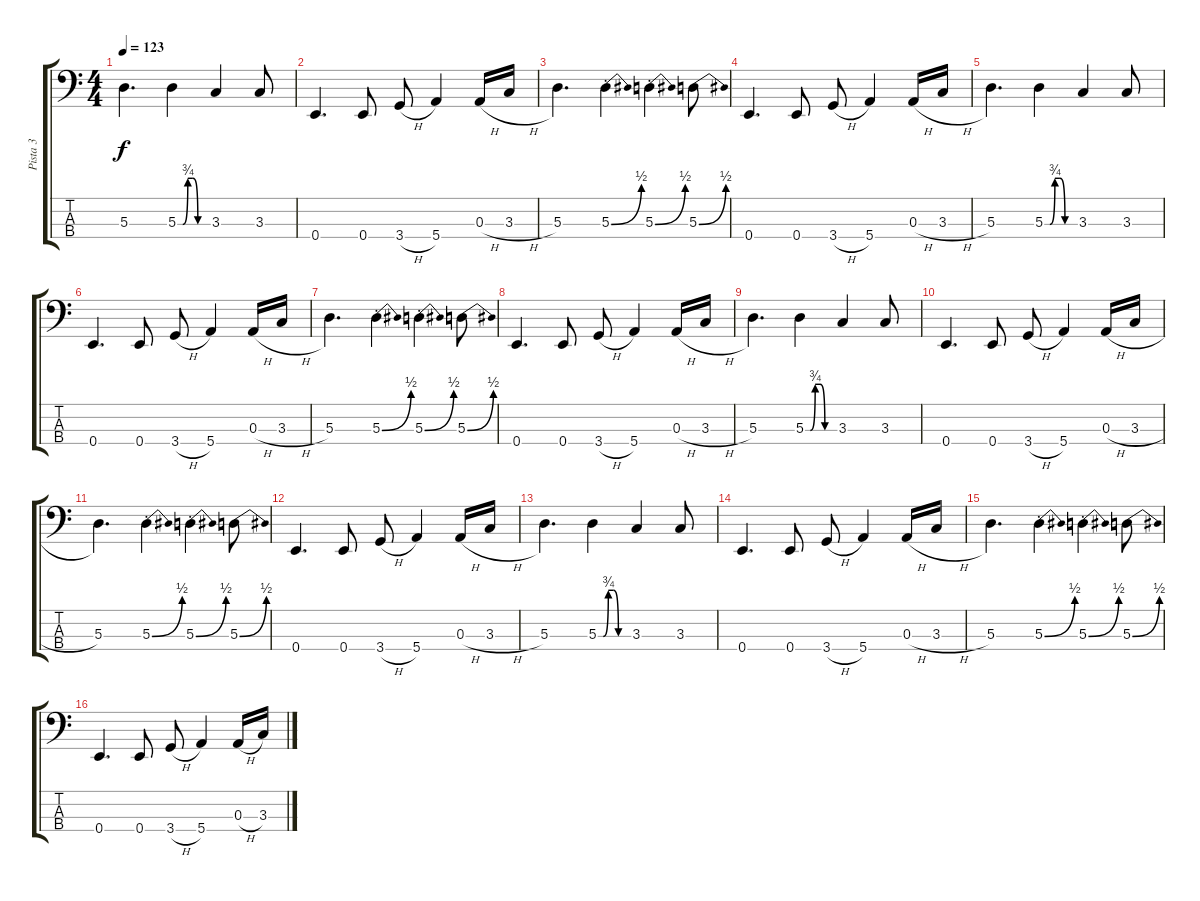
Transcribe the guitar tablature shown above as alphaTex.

\track ("Pista 3" "Pista 3") {instrument electricbassfinger}
\staff {score tabs}
\tuning (G2 D2 A1 E1) {hide}
\ts (4 4)
\tempo 123
\clef f4
\ks c
5.3.4{d dy f} 5.3{be (custom 0 0 10 0 20 3 30 3 40 0 60 0)}.4 3.3.4 3.3.8 |
0.4.4{d} 0.4.8 3.4{h}.8 5.4.4 0.3{h}.16 3.3{h}.16 |
5.3.4{d} 5.3{be (bend 0 0 60 2) st}.4 5.3{be (bend 0 0 60 2) st}.4 5.3{be (bend 0 0 60 2)}.8 |
0.4.4{d} 0.4.8 3.4{h}.8 5.4.4 0.3{h}.16 3.3{h}.16 |
5.3.4{d} 5.3{be (custom 0 0 10 0 20 3 30 3 40 0 60 0)}.4 3.3.4 3.3.8 |
0.4.4{d} 0.4.8 3.4{h}.8 5.4.4 0.3{h}.16 3.3{h}.16 |
5.3.4{d} 5.3{be (bend 0 0 60 2) st}.4 5.3{be (bend 0 0 60 2) st}.4 5.3{be (bend 0 0 60 2)}.8 |
0.4.4{d} 0.4.8 3.4{h}.8 5.4.4 0.3{h}.16 3.3{h}.16 |
5.3.4{d} 5.3{be (custom 0 0 10 0 20 3 30 3 40 0 60 0)}.4 3.3.4 3.3.8 |
0.4.4{d} 0.4.8 3.4{h}.8 5.4.4 0.3{h}.16 3.3{h}.16 |
5.3.4{d} 5.3{be (bend 0 0 60 2) st}.4 5.3{be (bend 0 0 60 2) st}.4 5.3{be (bend 0 0 60 2)}.8 |
0.4.4{d} 0.4.8 3.4{h}.8 5.4.4 0.3{h}.16 3.3{h}.16 |
5.3.4{d} 5.3{be (custom 0 0 10 0 20 3 30 3 40 0 60 0)}.4 3.3.4 3.3.8 |
0.4.4{d} 0.4.8 3.4{h}.8 5.4.4 0.3{h}.16 3.3{h}.16 |
5.3.4{d} 5.3{be (bend 0 0 60 2) st}.4 5.3{be (bend 0 0 60 2) st}.4 5.3{be (bend 0 0 60 2)}.8 |
0.4.4{d} 0.4.8 3.4{h}.8 5.4.4 0.3{h}.16 3.3{h}.16
